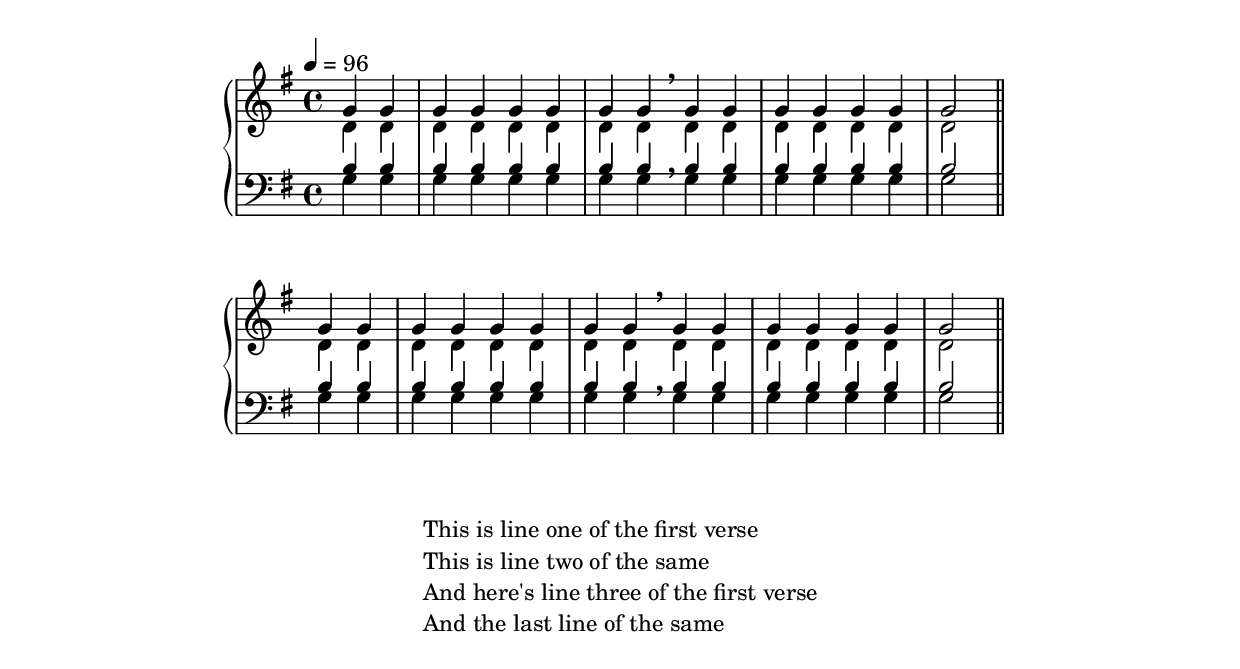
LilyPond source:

%% DO NOT EDIT this file manually; it was automatically
%% generated from the LilyPond Snippet Repository
%% (http://lsr.di.unimi.it).
%%
%% Make any changes in the LSR itself, or in
%% `Documentation/snippets/new/`, then run
%% `scripts/auxiliar/makelsr.pl`.
%%
%% This file is in the public domain.

\version "2.24.0"

\header {
  lsrtags = "template, vocal-music"

  texidoc = "
This code shows one way of setting out a hymn tune when each line
starts and ends with a partial measure.  It also shows how to add the
verses as stand-alone text under the music.
"

  doctitle = "Hymn template"
} % begin verbatim


Timeline = {
  \time 4/4
  \tempo 4=96
  \partial 2
  s2 | s1 | s2 \breathe s2 | s1 | s2 \caesura \break
  s2 | s1 | s2 \breathe s2 | s1 | s2 \fine
}

SopranoMusic = \relative g' {
  g4 g | g g g g | g g g g | g g g g | g2
  g4 g | g g g g | g g g g | g g g g | g2
}

AltoMusic = \relative c' {
  d4 d | d d d d | d d d d | d d d d | d2
  d4 d | d d d d | d d d d | d d d d | d2
}

TenorMusic = \relative a {
  b4 b | b b b b | b b b b | b b b b | b2
  b4 b | b b b b | b b b b | b b b b | b2
}

BassMusic =  \relative g {
  g4 g | g g g g | g g g g | g g g g | g2
  g4 g | g g g g | g g g g | g g g g | g2
}

global = {
 \key g \major
}

\score {  % Start score
  <<
    \new PianoStaff <<  % Start pianostaff
      \new Staff <<  % Start Staff = RH
        \global
        \clef "treble"
        \new Voice = "Soprano" <<  % Start Voice = "Soprano"
          \Timeline
          \voiceOne
          \SopranoMusic
        >>  % End Voice = "Soprano"
        \new Voice = "Alto" <<  % Start Voice = "Alto"
          \Timeline
          \voiceTwo
          \AltoMusic
        >>  % End Voice = "Alto"
      >>  % End Staff = RH
      \new Staff <<  % Start Staff = LH
        \global
        \clef "bass"
        \new Voice = "Tenor" <<  % Start Voice = "Tenor"
          \Timeline
          \voiceOne
          \TenorMusic
        >>  % End Voice = "Tenor"
        \new Voice = "Bass" <<  % Start Voice = "Bass"
          \Timeline
          \voiceTwo
          \BassMusic
        >>  % End Voice = "Bass"
      >>  % End Staff = LH
    >>  % End pianostaff
  >>
}  % End score

\markup {
  \fill-line {
    ""
    {
      \column {
        \left-align {
          "This is line one of the first verse"
          "This is line two of the same"
          "And here's line three of the first verse"
          "And the last line of the same"
        }
      }
    }
    ""
  }
}

\layout {
  \context {
    \Score
    caesuraType = #'((bar-line . "||"))
    fineBarType = "||"
  }
}

\paper {  % Start paper block
  indent = 0     % don't indent first system
  line-width = 130   % shorten line length to suit music
}  % End paper block
